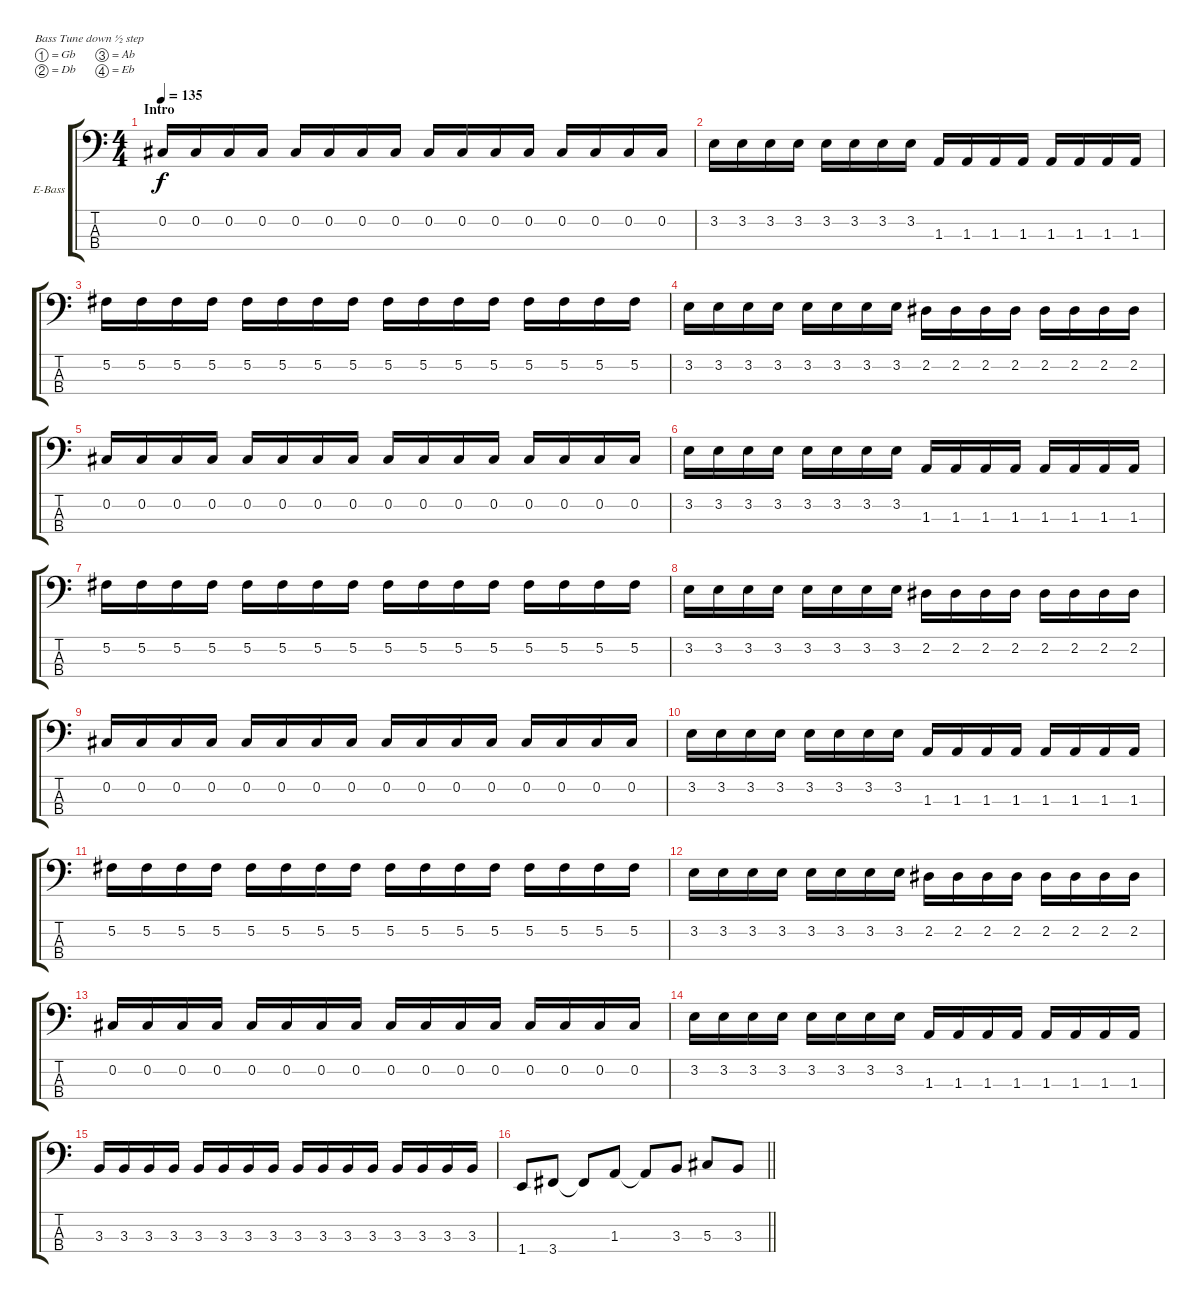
\bracketExtendMode groupsimilarinstruments
\firstSystemTrackNameOrientation horizontal
\otherSystemsTrackNameOrientation horizontal
\track ("Joe Principe - Bass" "E-Bass") {instrument electricbassfinger}
\staff {score tabs}
\tuning (Gb2 Db2 Ab1 Eb1)
\ts (4 4)
\section ("" "Intro")
\tempo 135
\clef f4
\ks c
0.2.16{dy f instrument electricbassfinger} 0.2.16 0.2.16 0.2.16 0.2.16 0.2.16 0.2.16 0.2.16 0.2.16 0.2.16 0.2.16 0.2.16 0.2.16 0.2.16 0.2.16 0.2.16 |
3.2.16 3.2.16 3.2.16 3.2.16 3.2.16 3.2.16 3.2.16 3.2.16 1.3.16 1.3.16 1.3.16 1.3.16 1.3.16 1.3.16 1.3.16 1.3.16 |
5.2.16 5.2.16 5.2.16 5.2.16 5.2.16 5.2.16 5.2.16 5.2.16 5.2.16 5.2.16 5.2.16 5.2.16 5.2.16 5.2.16 5.2.16 5.2.16 |
3.2.16 3.2.16 3.2.16 3.2.16 3.2.16 3.2.16 3.2.16 3.2.16 2.2.16 2.2.16 2.2.16 2.2.16 2.2.16 2.2.16 2.2.16 2.2.16 |
0.2.16 0.2.16 0.2.16 0.2.16 0.2.16 0.2.16 0.2.16 0.2.16 0.2.16 0.2.16 0.2.16 0.2.16 0.2.16 0.2.16 0.2.16 0.2.16 |
3.2.16 3.2.16 3.2.16 3.2.16 3.2.16 3.2.16 3.2.16 3.2.16 1.3.16 1.3.16 1.3.16 1.3.16 1.3.16 1.3.16 1.3.16 1.3.16 |
5.2.16 5.2.16 5.2.16 5.2.16 5.2.16 5.2.16 5.2.16 5.2.16 5.2.16 5.2.16 5.2.16 5.2.16 5.2.16 5.2.16 5.2.16 5.2.16 |
3.2.16 3.2.16 3.2.16 3.2.16 3.2.16 3.2.16 3.2.16 3.2.16 2.2.16 2.2.16 2.2.16 2.2.16 2.2.16 2.2.16 2.2.16 2.2.16 |
0.2.16 0.2.16 0.2.16 0.2.16 0.2.16 0.2.16 0.2.16 0.2.16 0.2.16 0.2.16 0.2.16 0.2.16 0.2.16 0.2.16 0.2.16 0.2.16 |
3.2.16 3.2.16 3.2.16 3.2.16 3.2.16 3.2.16 3.2.16 3.2.16 1.3.16 1.3.16 1.3.16 1.3.16 1.3.16 1.3.16 1.3.16 1.3.16 |
5.2.16 5.2.16 5.2.16 5.2.16 5.2.16 5.2.16 5.2.16 5.2.16 5.2.16 5.2.16 5.2.16 5.2.16 5.2.16 5.2.16 5.2.16 5.2.16 |
3.2.16 3.2.16 3.2.16 3.2.16 3.2.16 3.2.16 3.2.16 3.2.16 2.2.16 2.2.16 2.2.16 2.2.16 2.2.16 2.2.16 2.2.16 2.2.16 |
0.2.16 0.2.16 0.2.16 0.2.16 0.2.16 0.2.16 0.2.16 0.2.16 0.2.16 0.2.16 0.2.16 0.2.16 0.2.16 0.2.16 0.2.16 0.2.16 |
3.2.16 3.2.16 3.2.16 3.2.16 3.2.16 3.2.16 3.2.16 3.2.16 1.3.16 1.3.16 1.3.16 1.3.16 1.3.16 1.3.16 1.3.16 1.3.16 |
3.3.16 3.3.16 3.3.16 3.3.16 3.3.16 3.3.16 3.3.16 3.3.16 3.3.16 3.3.16 3.3.16 3.3.16 3.3.16 3.3.16 3.3.16 3.3.16 |
\barLineRight lightlight
1.4.8 3.4.8 3.4{t}.8 1.3.8 1.3{t}.8 3.3.8 5.3.8 3.3.8
